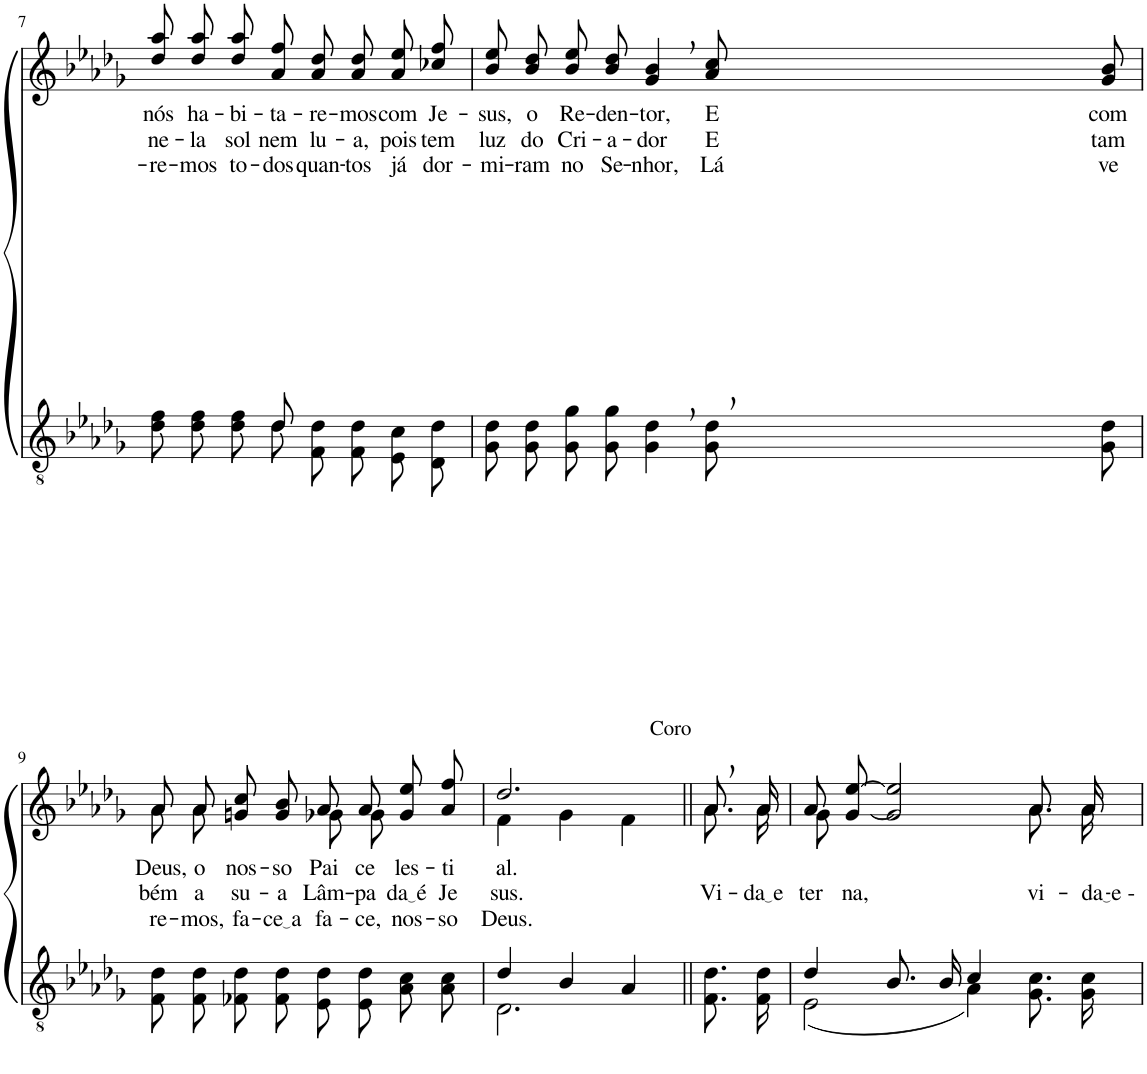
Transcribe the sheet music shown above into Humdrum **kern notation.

**kern	**kern	**text	**text	**text
*part2	*part1	*part1	*part1	*part1
*staff2	*staff1	*staff1	*staff1	*staff1
*I"Parte III e IV	*I"Parte I e II	*	*	*
!!LO:PB:g=z
*clefGv2	*clefG2	*	*	*
*Trd3c5	*Trd3c5	*	*	*
*k[b-e-a-d-g-]	*k[b-e-a-d-g-]	*	*	*
*M4/4	*M4/4	*	*	*
=7	=7	=7	=7	=7
*^	*	*	*	*
!	!	!	!LO:LY:b	!LO:LY:b	!LO:LY:b
4.ryy	8d-\ 8f\L	8dd-\ 8aa-\L	nós	ne-	-re-
!	!	!	!LO:LY:b	!LO:LY:b	!LO:LY:b
.	8d-\ 8f\J	8dd-\ 8aa-\J	ha-	-la	-mos
!	!	!	!LO:LY:b	!LO:LY:b	!LO:LY:b
.	8d-\ 8f\L	8dd-\ 8aa-\L	-bi-	sol	to-
!	!	!	!LO:LY:b	!LO:LY:b	!LO:LY:b
8d-/	8d-\J	8a-\ 8ff\J	-ta-	nem	-dos
!	!	!	!LO:LY:b	!LO:LY:b	!LO:LY:b
2ryy	8F/ 8d-/L	8a-\ 8dd-\L	-re-	lu-	quan-
!	!	!	!LO:LY:b	!LO:LY:b	!LO:LY:b
.	8F/ 8d-/J	8a-\ 8dd-\J	-mos	-a,	-tos
!	!	!	!LO:LY:b	!LO:LY:b	!LO:LY:b
.	8E-/ 8c/L	8a-\ 8ee-\L	com	pois	já
!	!	!	!LO:LY:b	!LO:LY:b	!LO:LY:b
.	8D-/ 8d-/J	8cc-X\ 8ff\J	Je-	tem	dor-
=8	=8	=8	=8	=8	=8
!	!	!	!LO:LY:b	!LO:LY:b	!LO:LY:b
*v	*v	*	*	*	*
8G-\ 8d-\L	8b-\ 8ee-\L	-sus,	luz	-mi-
!	!	!LO:LY:b	!LO:LY:b	!LO:LY:b
8G-\ 8d-\J	8b-\ 8dd-\J	o	do	-ram
!	!	!LO:LY:b	!LO:LY:b	!LO:LY:b
8G-\ 8g-\L	8b-\ 8ee-\L	Re-	Cri-	no
!	!	!LO:LY:b	!LO:LY:b	!LO:LY:b
8G-\ 8g-\J	8b-\ 8dd-\J	-den-	-a-	Se-
!	!	!LO:LY:b	!LO:LY:b	!LO:LY:b
4G-\, 4d-\,	4g-/, 4b-/,	-tor,	-dor	-nhor,
!	!	!LO:LY:b	!LO:LY:b	!LO:LY:b
8G-,\ 8d-,\L	8a-,/ 8cc,/L	E	E	Lá
!	!	!LO:LY:b	!LO:LY:b	!LO:LY:b
8G-\ 8d-\J	8g-/ 8b-/J	com	tam-	ve-
!!LO:LB:g=z
=9	=9	=9	=9	=9
*	*^	*	*	*
!	!	!	!LO:LY:b	!LO:LY:b	!LO:LY:b
8F/ 8d-/L	8a-/L	8a-\L	Deus,	-bém	-re-
!	!	!	!LO:LY:b	!LO:LY:b	!LO:LY:b
8F/ 8d-/J	8a-/J	8a-\J	o	a	-mos,
!	!	!	!LO:LY:b	!LO:LY:b	!LO:LY:b
8F-X/ 8d-/L	8gn/ 8cc/L	4ryy	nos-	su-	fa-
!	!	!	!LO:LY:b	!LO:LY:b	!LO:LY:b
8F-/ 8d-/J	8g/ 8b-/J	.	-so	-a	ce a
!	!	!	!LO:LY:b	!LO:LY:b	!LO:LY:b
8E-/ 8d-/L	8a-/L	8g-X\L	Pai	Lâm-	fa-
!	!	!	!LO:LY:b	!LO:LY:b	!LO:LY:b
8E-/ 8d-/J	8a-/J	8g-\J	ce-	-pa-	-ce,
!	!	!	!LO:LY:b	!LO:LY:b	!LO:LY:b
8A-\ 8c\L	8g-\ 8ee-\L	4ryy	-les-	da é	nos-
!	!	!	!LO:LY:b	!LO:LY:b	!LO:LY:b
8A-\ 8c\J	8a-\ 8ff\J	.	-ti-	Je-	-so
=10	=10	=10	=10	=10	=10
*^	*	*	*	*	*
!	!	!	!	!LO:LY:b	!LO:LY:b	!LO:LY:b
4d-/	2.D-\	2.dd-/	4f\	-al.	-sus.	Deus.
4B-/	.	.	4g-\	.	.	.
!	!	!	!LO:TX:a:t=Coro	!	!	!
4A-/	.	.	4f\	.	.	.
*v	*v	*	*	*	*	*
=11||	=11||	=11||	=11||	=11||	=11||
!	!	!	!	!LO:LY:b	!
8.F/ 8.d-/L	8.a-\L	8.a-/L	.	Vi-	.
!	!	!	!	!LO:LY:b	!
16F/ 16d-/Jk	16a-\Jk	16a-/Jk	.	da e	.
=12	=12	=12	=12	=12	=12
*^	*	*	*	*	*
!	!	!	!	!	!LO:LY:b	!
4d-/	(2E-\	8a-\L	8g-\L	.	ter-	.
!	!	!	!	!	!LO:LY:b	!
.	.	[8g-\ [8ee-\J	8ryy	.	-na,	.
*	*	*v	*v	*	*	*
8.B-/L	.	2g-/] 2ee-/]	.	.	.
16B-/Jk	.	.	.	.	.
4c/	4A-\)	.	.	.	.
*	*	*^	*	*	*
!	!	!	!	!	!LO:LY:b	!
4ryy	8.G-/ 8.c/L	8.a-/L	8.a-\	.	vi-	.
!	!	!	!	!	!LO:LY:b	!
.	16G-/ 16c/Jk	16a-/Jk	16a-\Jk	.	da e -	.
*v	*v	*	*	*	*	*
*	*v	*v	*	*	*
=	=	=	=	=
*-	*-	*-	*-	*-
